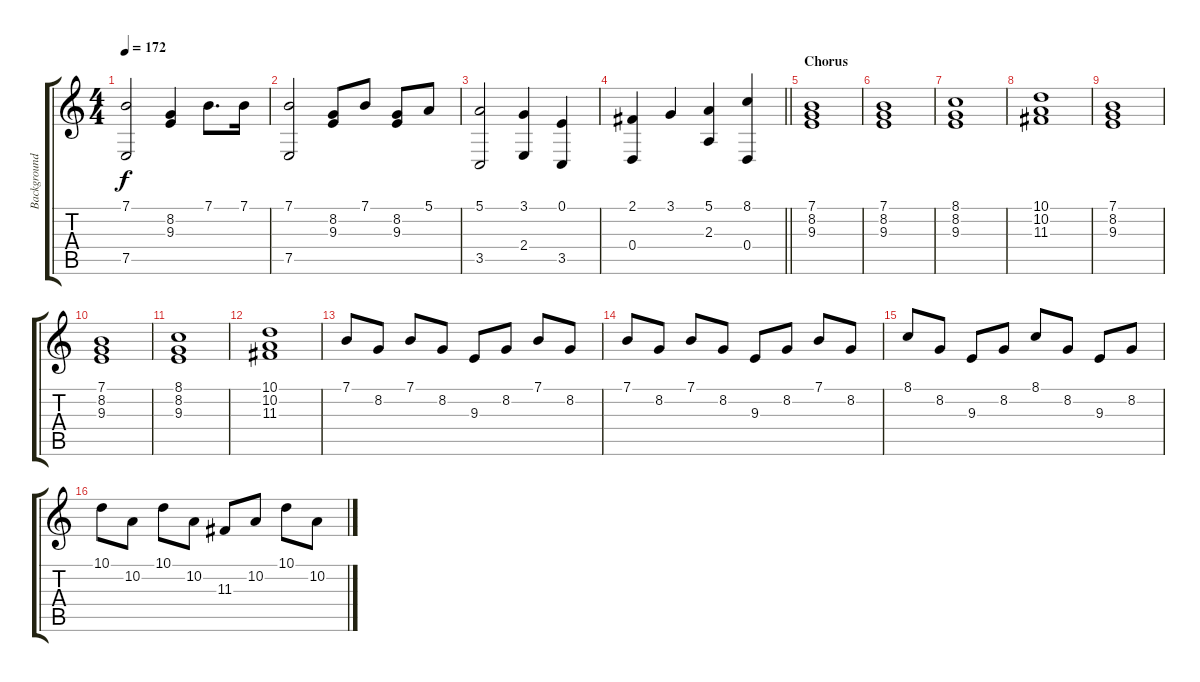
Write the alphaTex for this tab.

\track ("Background" "Background") {instrument drawbarorgan}
\staff {score tabs}
\tuning (E4 B3 G3 D3 A2 E2) {hide}
\ts (4 4)
\tempo 172
\clef g2
\ks c
(7.1 7.5).2{dy f} (8.2 9.3).4 7.1.8{d} 7.1.16 |
(7.1 7.5).2 (8.2 9.3).8 7.1.8 (8.2 9.3).8 5.1.8 |
(5.1 3.5).2 (3.1 2.4).4 (0.1 3.5).4 |
\barLineRight lightlight
(2.1 0.4).4 3.1.4 (5.1 2.3).4 (8.1 0.4).4 |
\section ("" "Chorus ")
(7.1 8.2 9.3).1{instrument drawbarorgan} |
(7.1 8.2 9.3).1 |
(8.1 8.2 9.3).1 |
(10.1 10.2 11.3).1 |
(7.1 8.2 9.3).1 |
(7.1 8.2 9.3).1 |
(8.1 8.2 9.3).1 |
(10.1 10.2 11.3).1 |
7.1.8 8.2.8 7.1.8 8.2.8 9.3.8 8.2.8 7.1.8 8.2.8 |
7.1.8 8.2.8 7.1.8 8.2.8 9.3.8 8.2.8 7.1.8 8.2.8 |
8.1.8 8.2.8 9.3.8 8.2.8 8.1.8 8.2.8 9.3.8 8.2.8 |
10.1.8 10.2.8 10.1.8 10.2.8 11.3.8 10.2.8 10.1.8 10.2.8
